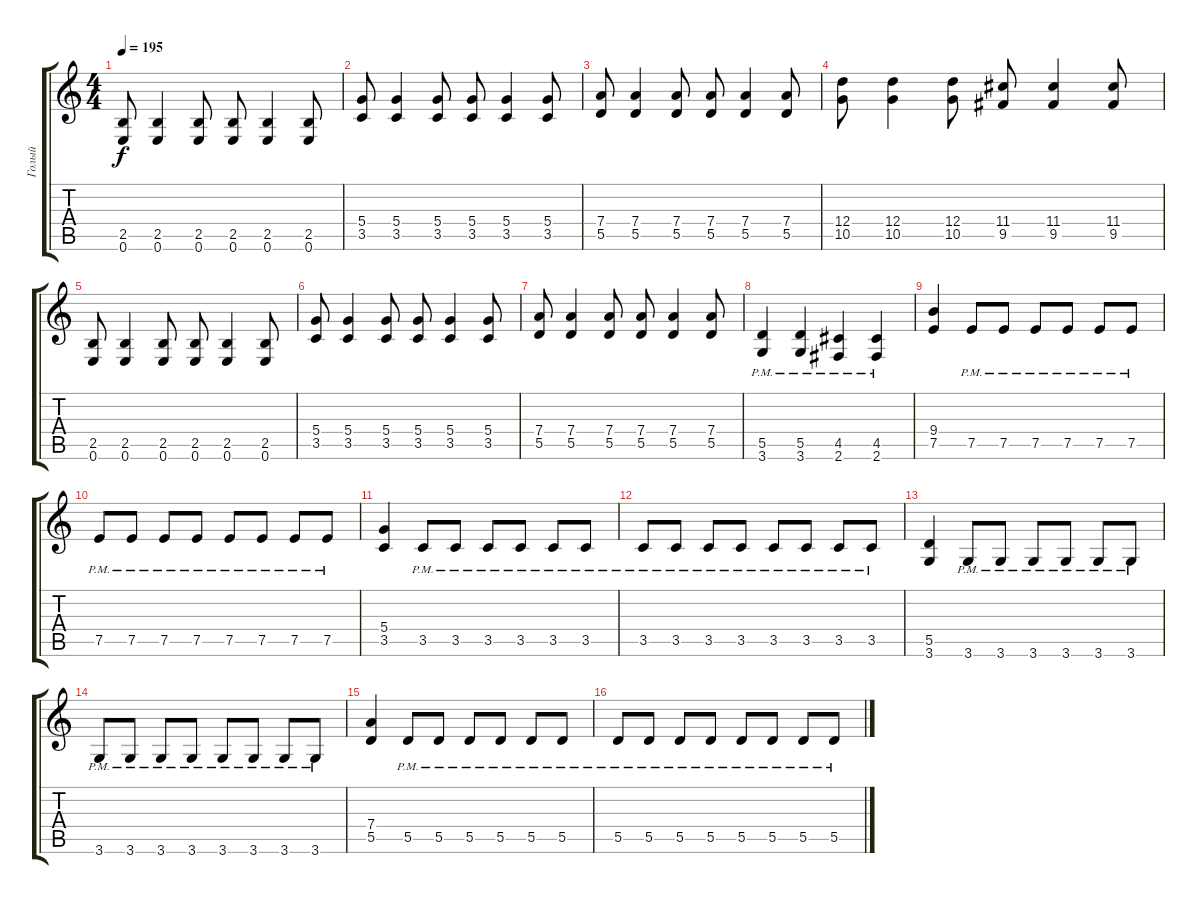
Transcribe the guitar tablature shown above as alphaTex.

\track ("Голый" "Голый") {instrument overdrivenguitar}
\staff {score tabs}
\tuning (E4 B3 G3 D3 A2 E2) {hide}
\ts (4 4)
\tempo 195
\clef g2
\ks c
(2.5 0.6).8{dy f} (2.5 0.6).4 (2.5 0.6).8 (2.5 0.6).8 (2.5 0.6).4 (2.5 0.6).8 |
(5.4 3.5).8 (5.4 3.5).4 (5.4 3.5).8 (5.4 3.5).8 (5.4 3.5).4 (5.4 3.5).8 |
(7.4 5.5).8 (7.4 5.5).4 (7.4 5.5).8 (7.4 5.5).8 (7.4 5.5).4 (7.4 5.5).8 |
(12.4 10.5).8 (12.4 10.5).4 (12.4 10.5).8 (11.4 9.5).8 (11.4 9.5).4 (11.4 9.5).8 |
(2.5 0.6).8 (2.5 0.6).4 (2.5 0.6).8 (2.5 0.6).8 (2.5 0.6).4 (2.5 0.6).8 |
(5.4 3.5).8 (5.4 3.5).4 (5.4 3.5).8 (5.4 3.5).8 (5.4 3.5).4 (5.4 3.5).8 |
(7.4 5.5).8 (7.4 5.5).4 (7.4 5.5).8 (7.4 5.5).8 (7.4 5.5).4 (7.4 5.5).8 |
(5.5{pm} 3.6{pm}).4 (5.5{pm} 3.6{pm}).4 (4.5{pm} 2.6{pm}).4 (4.5{pm} 2.6{pm}).4 |
(9.4 7.5).4 7.5{pm}.8 7.5{pm}.8 7.5{pm}.8 7.5{pm}.8 7.5{pm}.8 7.5{pm}.8 |
7.5{pm}.8 7.5{pm}.8 7.5{pm}.8 7.5{pm}.8 7.5{pm}.8 7.5{pm}.8 7.5{pm}.8 7.5{pm}.8 |
(5.4 3.5).4 3.5{pm}.8 3.5{pm}.8 3.5{pm}.8 3.5{pm}.8 3.5{pm}.8 3.5{pm}.8 |
3.5{pm}.8 3.5{pm}.8 3.5{pm}.8 3.5{pm}.8 3.5{pm}.8 3.5{pm}.8 3.5{pm}.8 3.5{pm}.8 |
(5.5 3.6).4 3.6{pm}.8 3.6{pm}.8 3.6{pm}.8 3.6{pm}.8 3.6{pm}.8 3.6{pm}.8 |
3.6{pm}.8 3.6{pm}.8 3.6{pm}.8 3.6{pm}.8 3.6{pm}.8 3.6{pm}.8 3.6{pm}.8 3.6{pm}.8 |
(7.4 5.5).4 5.5{pm}.8 5.5{pm}.8 5.5{pm}.8 5.5{pm}.8 5.5{pm}.8 5.5{pm}.8 |
5.5{pm}.8 5.5{pm}.8 5.5{pm}.8 5.5{pm}.8 5.5{pm}.8 5.5{pm}.8 5.5{pm}.8 5.5{pm}.8
